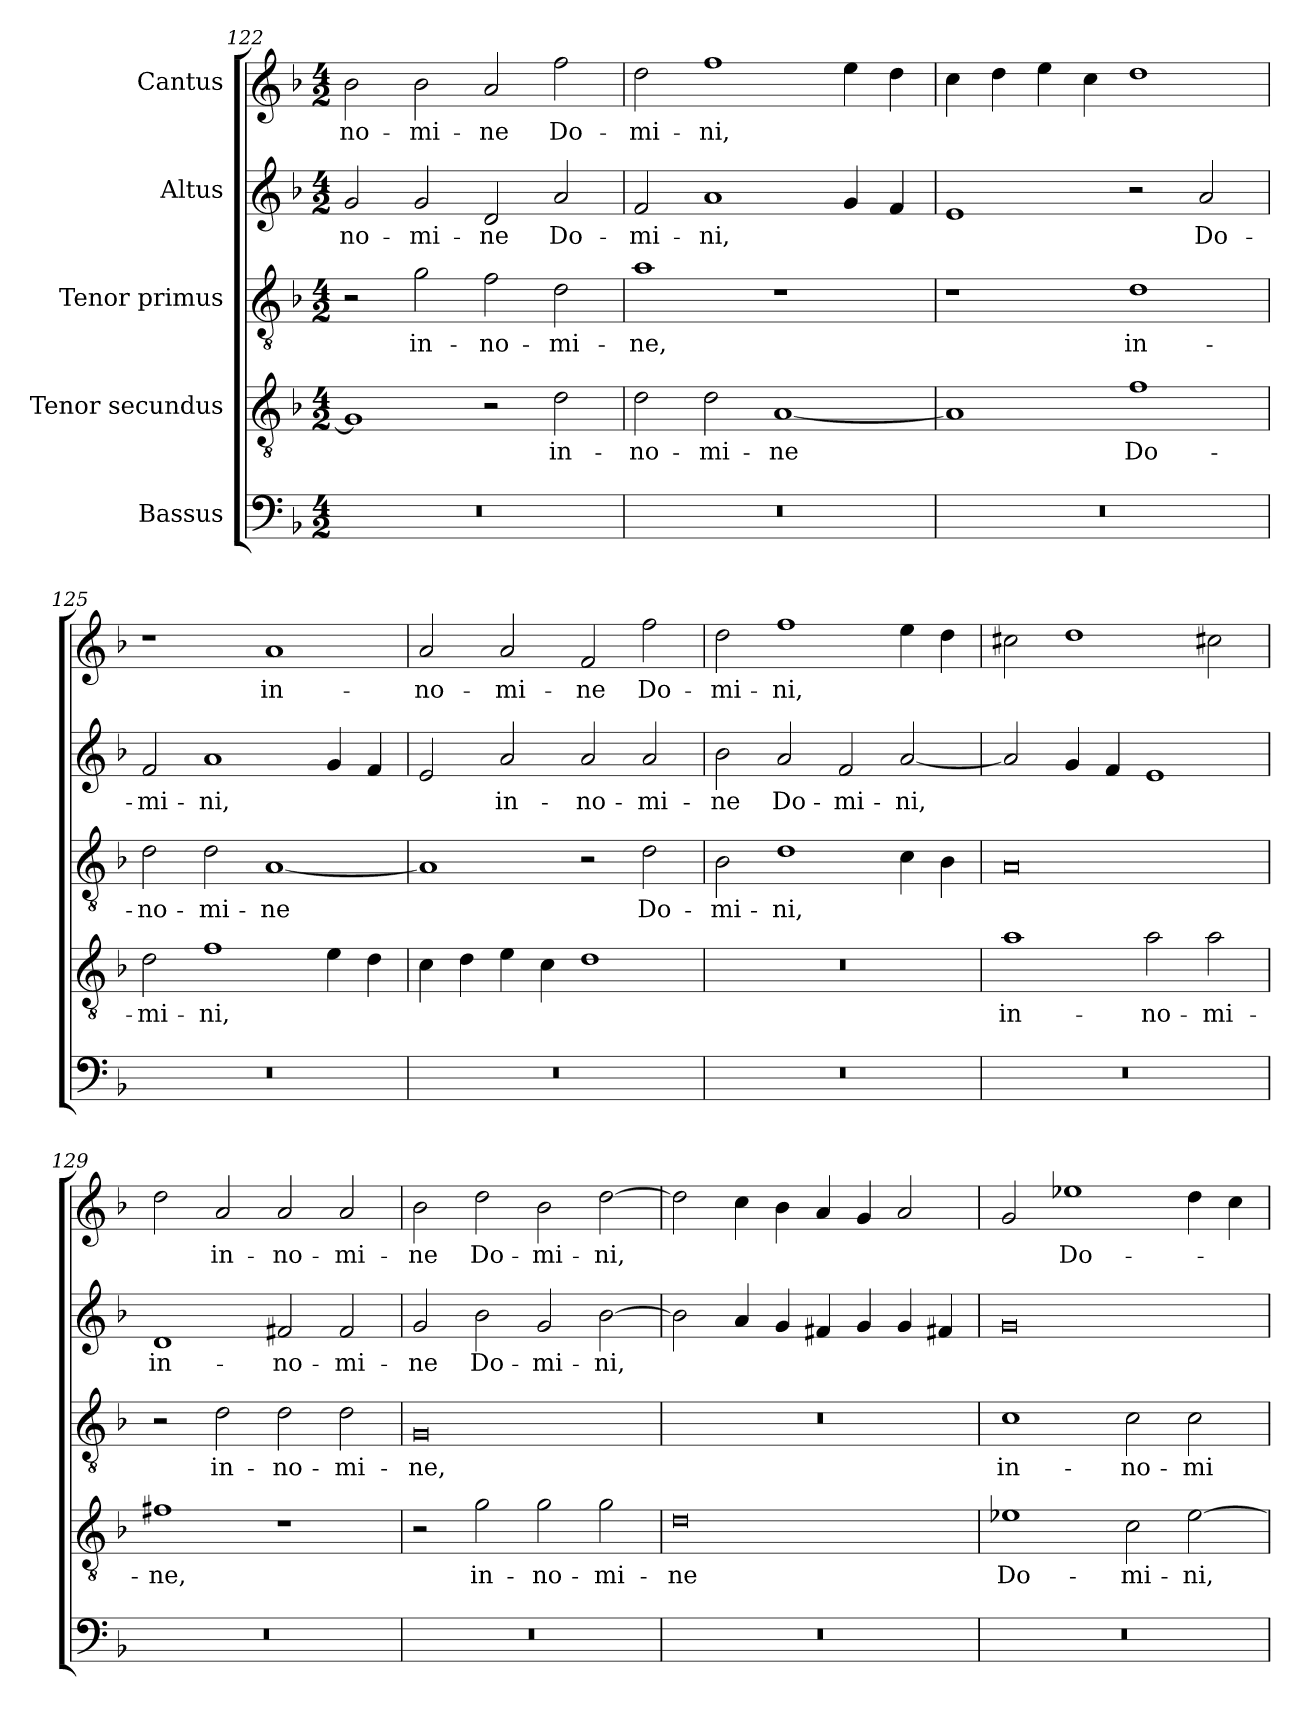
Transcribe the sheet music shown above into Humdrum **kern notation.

**kern	**kern	**text	**kern	**text	**kern	**text	**kern	**text
*part5	*part4	*part4	*part3	*part3	*part2	*part2	*part1	*part1
*staff5	*staff4	*staff4	*staff3	*staff3	*staff2	*staff2	*staff1	*staff1
*I"Bassus	*I"Tenor secundus	*	*I"Tenor primus	*	*I"Altus	*	*I"Cantus	*
*clefF4	*clefGv2	*	*clefGv2	*	*clefG2	*	*clefG2	*
*k[b-]	*k[b-]	*	*k[b-]	*	*k[b-]	*	*k[b-]	*
*M4/2	*M4/2	*	*M4/2	*	*M4/2	*	*M4/2	*
=122	=122	=122	=122	=122	=122	=122	=122	=122
0r	1G/]	.	2r	.	2g/	no-	2b-\	no-
.	.	.	2g\	in-	2g/	-mi-	2b-\	-mi-
.	2r	.	2f\	no-	2d/	-ne	2a/	-ne
.	2d\	in-	2d\	-mi-	2a/	Do-	2ff\	Do-
=123	=123	=123	=123	=123	=123	=123	=123	=123
0r	2d\	no-	1a\	-ne,	2f/	-mi-	2dd\	-mi-
.	2d\	-mi-	.	.	1a/	-ni,	1ff\	-ni,
.	[1A/	-ne	1r	.	.	.	.	.
.	.	.	.	.	4g/	.	4ee\	.
.	.	.	.	.	4f/	.	4dd\	.
=124	=124	=124	=124	=124	=124	=124	=124	=124
0r	1A/]	.	1r	.	1e/	.	4cc\	.
.	.	.	.	.	.	.	4dd\	.
.	.	.	.	.	.	.	4ee\	.
.	.	.	.	.	.	.	4cc\	.
.	1f\	Do-	1d\	in-	2r	.	1dd\	.
.	.	.	.	.	2a/	Do-	.	.
=125	=125	=125	=125	=125	=125	=125	=125	=125
0r	2d\	-mi-	2d\	no-	2f/	-mi-	1r	.
.	1f\	-ni,	2d\	-mi-	1a/	-ni,	.	.
.	.	.	[1A/	-ne	.	.	1a/	in-
.	4e\	.	.	.	4g/	.	.	.
.	4d\	.	.	.	4f/	.	.	.
=126	=126	=126	=126	=126	=126	=126	=126	=126
0r	4c\	.	1A/]	.	2e/	.	2a/	no-
.	4d\	.	.	.	.	.	.	.
.	4e\	.	.	.	2a/	in-	2a/	-mi-
.	4c\	.	.	.	.	.	.	.
.	1d\	.	2r	.	2a/	no-	2f/	-ne
.	.	.	2d\	Do-	2a/	-mi-	2ff\	Do-
=127	=127	=127	=127	=127	=127	=127	=127	=127
0r	0r	.	2B-\	-mi-	2b-\	-ne	2dd\	-mi-
.	.	.	1d\	-ni,	2a/	Do-	1ff\	-ni,
.	.	.	.	.	2f/	-mi-	.	.
.	.	.	4c\	.	[2a/	-ni,	4ee\	.
.	.	.	4B-\	.	.	.	4dd\	.
=128	=128	=128	=128	=128	=128	=128	=128	=128
0r	1a\	in-	0A/	.	2a/]	.	2cc#X\	.
.	.	.	.	.	4g/	.	1dd\	.
.	.	.	.	.	4f/	.	.	.
.	2a\	no-	.	.	1e/	.	.	.
.	2a\	-mi-	.	.	.	.	2cc#X\	.
=129	=129	=129	=129	=129	=129	=129	=129	=129
0r	1f#X\	-ne,	2r	.	1d/	in-	2dd\	.
.	.	.	2d\	in-	.	.	2a/	in-
.	1r	.	2d\	no-	2f#X/	no-	2a/	no-
.	.	.	2d\	-mi-	2f#/	-mi-	2a/	-mi-
=130	=130	=130	=130	=130	=130	=130	=130	=130
0r	2r	.	0G/	-ne,	2g/	-ne	2b-\	-ne
.	2g\	in-	.	.	2b-\	Do-	2dd\	Do-
.	2g\	no-	.	.	2g/	-mi-	2b-\	-mi-
.	2g\	-mi-	.	.	[2b-\	-ni,	[2dd\	-ni,
=131	=131	=131	=131	=131	=131	=131	=131	=131
0r	0d\	-ne	0r	.	2b-\]	.	2dd\]	.
.	.	.	.	.	4a/	.	4cc\	.
.	.	.	.	.	4g/	.	4b-\	.
.	.	.	.	.	4f#X/	.	4a/	.
.	.	.	.	.	4g/	.	4g/	.
.	.	.	.	.	4g/	.	2a/	.
.	.	.	.	.	4f#X/	.	.	.
=132	=132	=132	=132	=132	=132	=132	=132	=132
0r	1e-X\	Do-	1c\	in-	0g/	.	2g/	.
.	.	.	.	.	.	.	1ee-X\	Do-
.	2c\	-mi-	2c\	no-	.	.	.	.
.	[2e-\	-ni,	2c\	-mi-	.	.	4dd\	.
.	.	.	.	.	.	.	4cc\	.
=	=	=	=	=	=	=	=	=
*-	*-	*-	*-	*-	*-	*-	*-	*-
